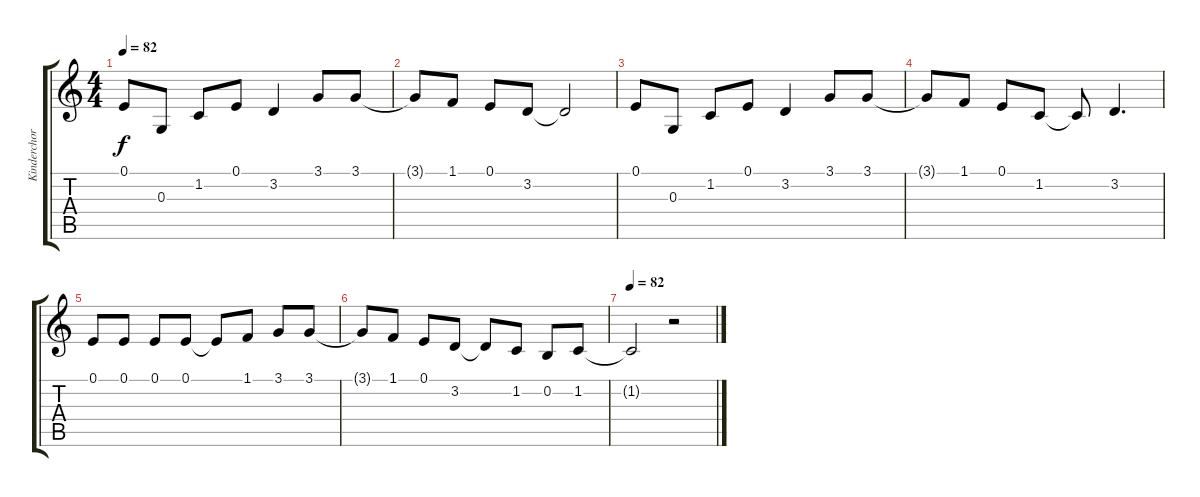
\track ("Kinderchor" "Kinderchor") {instrument choiraahs}
\staff {score tabs}
\tuning (E4 B3 G3 D3 A2 E2) {hide}
\ts (4 4)
\tempo 82
\clef g2
\ks c
0.1.8{dy f} 0.3.8 1.2.8 0.1.8 3.2.4 3.1.8 3.1.8 |
3.1{t}.8 1.1.8 0.1.8 3.2.8 3.2{t}.2 |
0.1.8 0.3.8 1.2.8 0.1.8 3.2.4 3.1.8 3.1.8 |
3.1{t}.8 1.1.8 0.1.8 1.2.8 1.2{t}.8 3.2.4{d} |
0.1.8 0.1.8 0.1.8 0.1.8 0.1{t}.8 1.1.8 3.1.8 3.1.8 |
3.1{t}.8 1.1.8 0.1.8 3.2.8 3.2{t}.8 1.2.8 0.2.8 1.2.8 |
\tempo 82
1.2{t}.2 r.2
